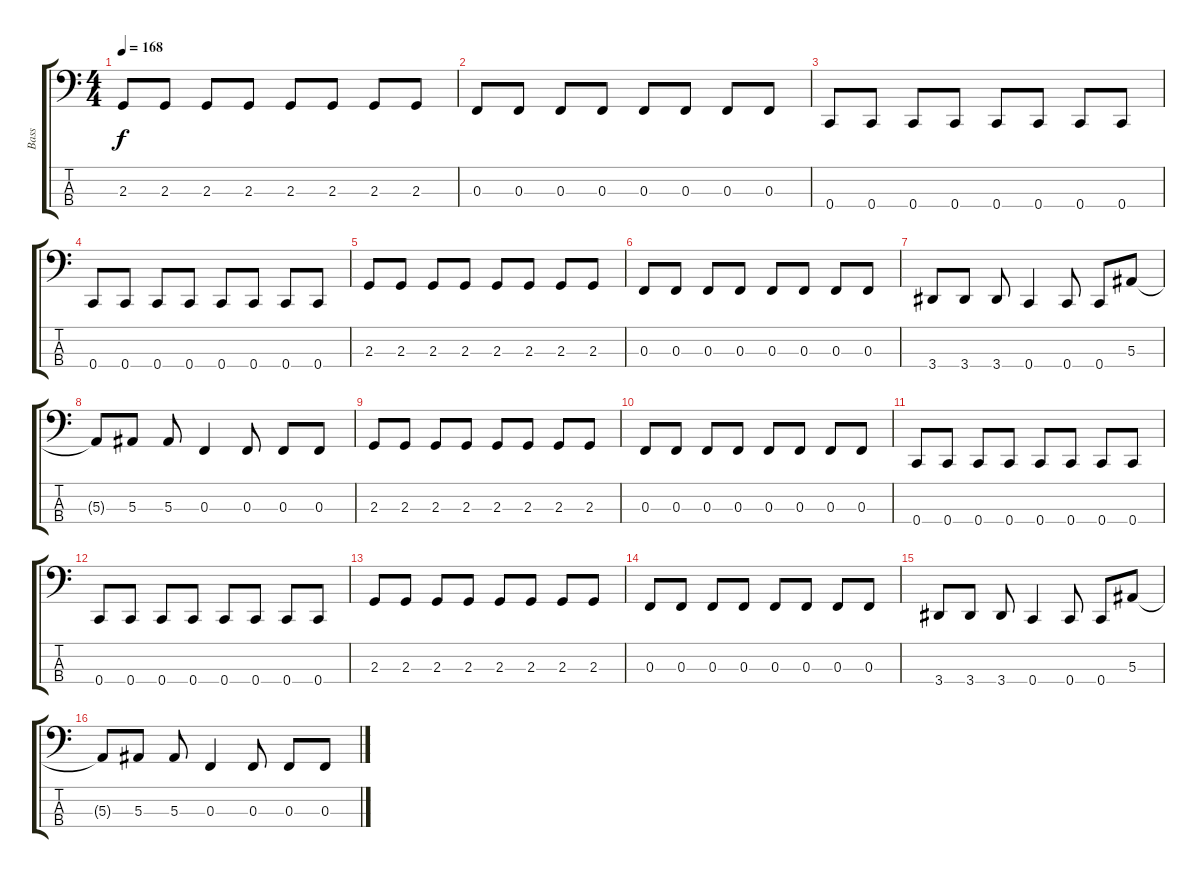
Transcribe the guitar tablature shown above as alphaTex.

\track ("Bass" "Bass") {instrument electricbassfinger}
\staff {score tabs}
\tuning (Eb2 Bb1 F1 C1) {hide}
\ts (4 4)
\tempo 168
\clef f4
\ks c
2.3.8{dy f} 2.3.8 2.3.8 2.3.8 2.3.8 2.3.8 2.3.8 2.3.8 |
0.3.8 0.3.8 0.3.8 0.3.8 0.3.8 0.3.8 0.3.8 0.3.8 |
0.4.8 0.4.8 0.4.8 0.4.8 0.4.8 0.4.8 0.4.8 0.4.8 |
0.4.8 0.4.8 0.4.8 0.4.8 0.4.8 0.4.8 0.4.8 0.4.8 |
2.3.8 2.3.8 2.3.8 2.3.8 2.3.8 2.3.8 2.3.8 2.3.8 |
0.3.8 0.3.8 0.3.8 0.3.8 0.3.8 0.3.8 0.3.8 0.3.8 |
3.4.8 3.4.8 3.4.8 0.4.4 0.4.8 0.4.8 5.3.8 |
5.3{t}.8 5.3.8 5.3.8 0.3.4 0.3.8 0.3.8 0.3.8 |
2.3.8 2.3.8 2.3.8 2.3.8 2.3.8 2.3.8 2.3.8 2.3.8 |
0.3.8 0.3.8 0.3.8 0.3.8 0.3.8 0.3.8 0.3.8 0.3.8 |
0.4.8 0.4.8 0.4.8 0.4.8 0.4.8 0.4.8 0.4.8 0.4.8 |
0.4.8 0.4.8 0.4.8 0.4.8 0.4.8 0.4.8 0.4.8 0.4.8 |
2.3.8 2.3.8 2.3.8 2.3.8 2.3.8 2.3.8 2.3.8 2.3.8 |
0.3.8 0.3.8 0.3.8 0.3.8 0.3.8 0.3.8 0.3.8 0.3.8 |
3.4.8 3.4.8 3.4.8 0.4.4 0.4.8 0.4.8 5.3.8 |
5.3{t}.8 5.3.8 5.3.8 0.3.4 0.3.8 0.3.8 0.3.8
